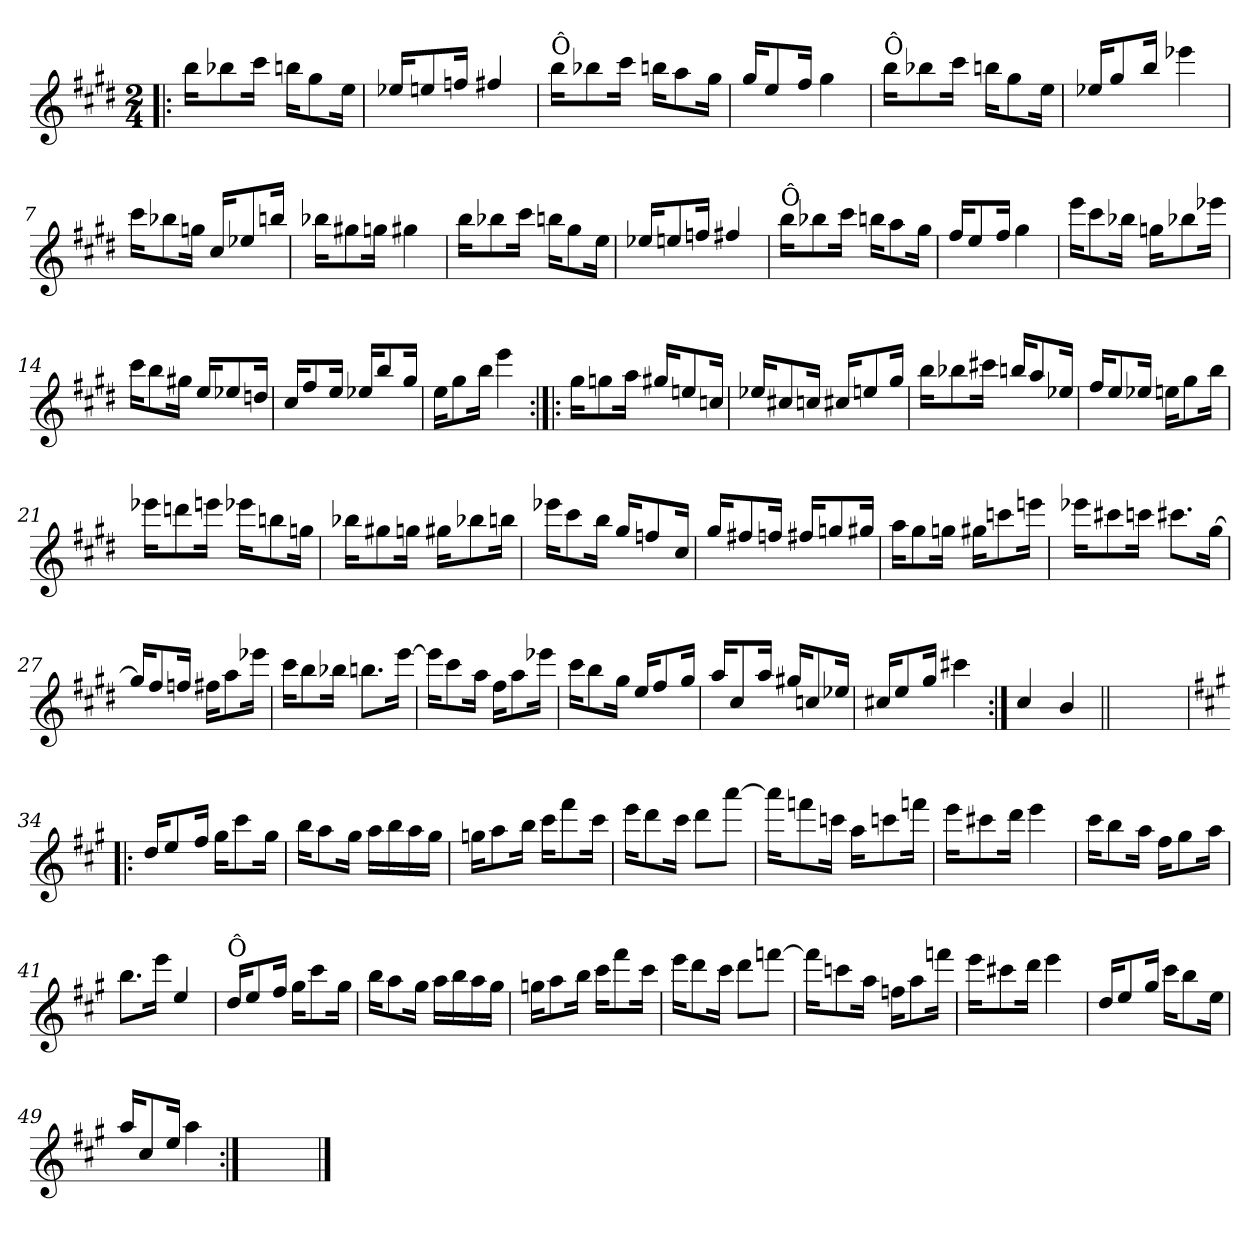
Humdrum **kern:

**kern
*part1
*staff1
*clefG2
*k[f#c#g#d#]
*E:
*M2/4
=1!|:
16bb\KL
8bb-X\
16ccc#\Jk
16bbn\KL
8gg#\
16ee\Jk
=2
16ee-X/KL
8een/
16ffn/Jk
4ff#X/
=3
!LO:TX:a:t=Ô
16bb\KL
8bb-X\
16ccc#\Jk
16bbn\KL
8aa\
16gg#\Jk
=4
16gg#/KL
8ee/
16ff#/Jk
4gg#\
!!LO:LB:g=z
=5
!LO:TX:a:t=Ô
16bb\KL
8bb-X\
16ccc#\Jk
16bbn\KL
8gg#\
16ee\Jk
=6
16ee-X/KL
8gg#/
16bb/Jk
4eee-X\
=7
16ccc#\KL
8bb-X\
16ggn\Jk
16cc#/KL
8ee-X/
16bbn/Jk
=8
16bb-X\KL
8gg#X\
16ggn\Jk
4gg#X\
!!LO:LB:g=z
=9
16bb\KL
8bb-X\
16ccc#\Jk
16bbn\KL
8gg#\
16ee\Jk
=10
16ee-X/KL
8een/
16ffn/Jk
4ff#X/
=11
!LO:TX:a:t=Ô
16bb\KL
8bb-X\
16ccc#\Jk
16bbn\KL
8aa\
16gg#\Jk
=12
16ff#/KL
8ee/
16ff#/Jk
4gg#\
!!LO:LB:g=z
=13
16eee\KL
8ccc#\
16bb-X\Jk
16ggn\KL
8bb-X\
16eee-X\Jk
=14
16ccc#\KL
8bb\
16gg#X\Jk
16ee/KL
8ee-X/
16ddn/Jk
=15
16cc#/KL
8ff#/
16ee/Jk
16ee-X/KL
8bb/
16gg#/Jk
=16
16ee\KL
8gg#\
16bb\Jk
4eee\
!!LO:LB:g=z
=17:|!|:
16gg#\KL
8ggn\
16aa\Jk
16gg#X/KL
8een/
16ccn/Jk
=18
16ee-X/KL
8cc#X/
16ccn/Jk
16cc#X/KL
8een/
16gg#/Jk
=19
16bb\KL
8bb-X\
16ccc#X\Jk
16bbn/KL
8aa/
16ee-X/Jk
=20
16ff#/KL
8ee/
16ee-X/Jk
16een\KL
8gg#\
16bb\Jk
=21
16eee-X\KL
8dddn\
16eeen\Jk
16eee-X\KL
8bbn\
16ggn\Jk
!!LO:LB:g=z
=22
16bb-X\KL
8gg#X\
16ggn\Jk
16gg#X\KL
8bb-X\
16bbn\Jk
=23
16eee-X\KL
8ccc#\
16bb\Jk
16gg#/KL
8ffn/
16cc#/Jk
=24
16gg#/KL
8ff#X/
16ffn/Jk
16ff#X/KL
8ggn/
16gg#X/Jk
=25
16aa\KL
8gg#\
16ggn\Jk
16gg#X\KL
8cccn\
16eeen\Jk
!!LO:LB:g=z
=26
16eee-X\KL
8ccc#X\
16cccn\Jk
8.ccc#X\L
[16gg#\Jk
=27
16gg#/KL]
8ff#/
16ffn/Jk
16ff#X\KL
8aa\
16eee-X\Jk
=28
16ccc#\KL
8bb\
16bb-X\Jk
8.bbn\L
[16eee\Jk
=29
16eee\KL]
8ccc#\
16aa\Jk
16ff#\KL
8aa\
16eee-X\Jk
!!LO:LB:g=z
=30
16ccc#\KL
8bb\
16gg#\Jk
16ee/KL
8ff#/
16gg#/Jk
=31
16aa/KL
8cc#/
16aa/Jk
16gg#X/KL
8ccn/
16ee-X/Jk
=32
16cc#X/KL
8ee/
16gg#/Jk
4ccc#X\
=33:|!
4cc#/
4b/
=33X331||
2ryy
!!LO:LB:g=z
=34!|:
*k[f#c#g#]
*A:
16dd/KL
8ee/
16ff#/Jk
16gg#\KL
8ccc#\
16gg#\Jk
=35
16bb\KL
8aa\
16gg#\Jk
16aa\LL
16bb\
16aa\
16gg#\JJ
=36
16ggn\KL
8aa\
16bb\Jk
16ccc#\KL
8fff#\
16ccc#\Jk
=37
16eee\KL
8ddd\
16ccc#\Jk
8ddd\L
[8aaa\J
!!LO:PB:g=z
=38
16aaa\KL]
8fffn\
16cccn\Jk
16aa\KL
8cccn\
16fffn\Jk
=39
16eee\KL
8ccc#X\
16ddd\Jk
4eee\
=40
16ccc#\KL
8bb\
16aa\Jk
16ff#\KL
8gg#\
16aa\Jk
=41
8.bb\L
16eee\Jk
4ee/
!!LO:LB:g=z
=42
!LO:TX:a:t=Ô
16dd/KL
8ee/
16ff#/Jk
16gg#\KL
8ccc#\
16gg#\Jk
=43
16bb\KL
8aa\
16gg#\Jk
16aa\LL
16bb\
16aa\
16gg#\JJ
=44
16ggn\KL
8aa\
16bb\Jk
16ccc#\KL
8fff#\
16ccc#\Jk
=45
16eee\KL
8ddd\
16ccc#\Jk
8ddd\L
[8fffn\J
!!LO:LB:g=z
=46
16fffn\KL]
8cccn\
16aa\Jk
16ffn\KL
8aa\
16fffn\Jk
=47
16eee\KL
8ccc#X\
16ddd\Jk
4eee\
=48
16dd/KL
8ee/
16gg#/Jk
16ccc#\KL
8bb\
16ee\Jk
=49
16aa/KL
8cc#/
16ee/Jk
4aa\
=50:|!
2ryy
==
*-
